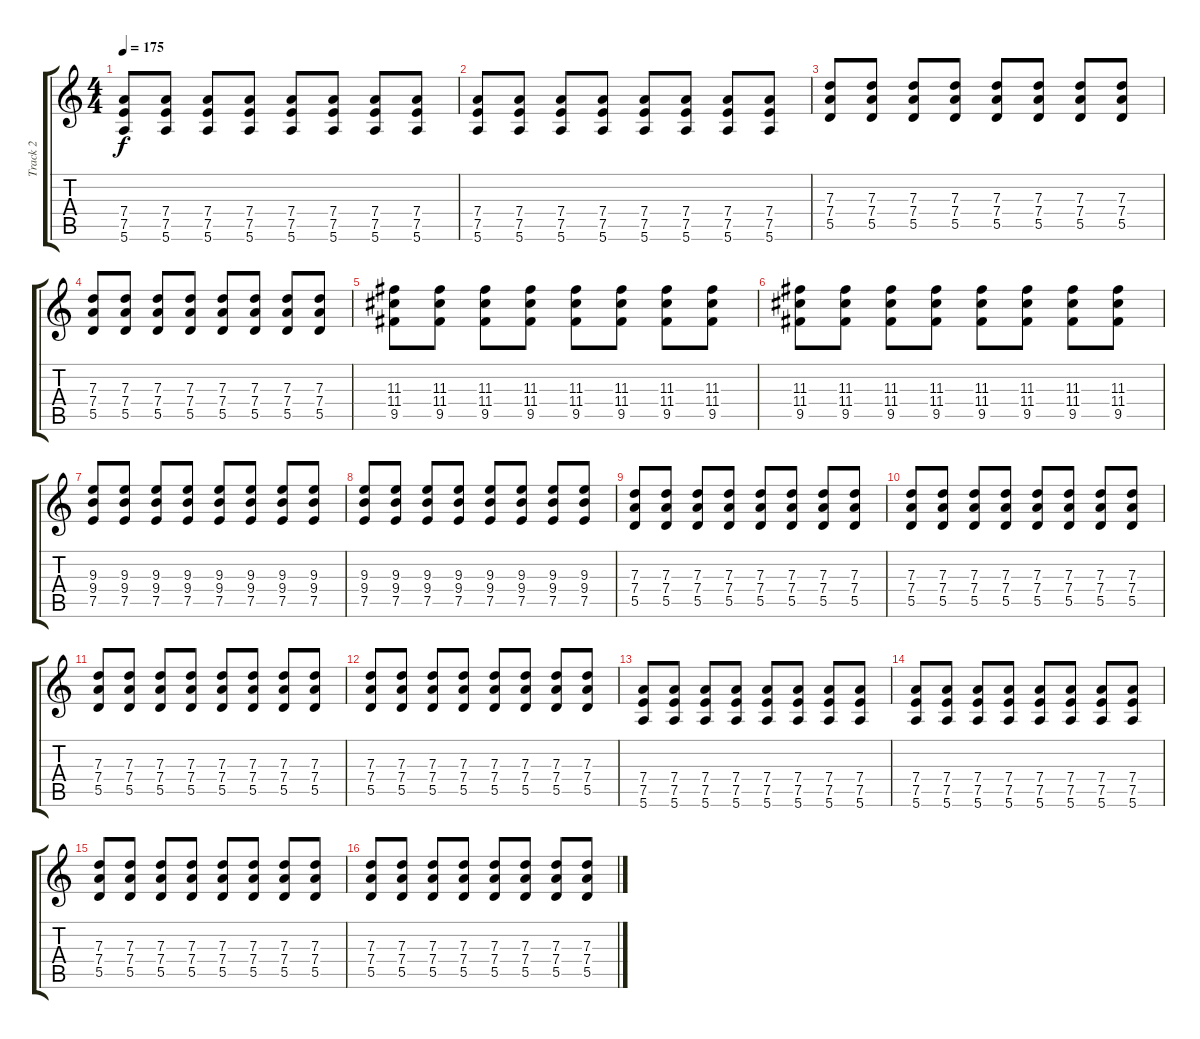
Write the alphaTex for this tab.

\track ("Track 2" "Track 2") {instrument overdrivenguitar}
\staff {score tabs}
\tuning (E4 B3 G3 D3 A2 E2) {hide}
\ts (4 4)
\tempo 175
\clef g2
\ks c
(7.4 7.5 5.6).8{dy f} (7.4 7.5 5.6).8 (7.4 7.5 5.6).8 (7.4 7.5 5.6).8 (7.4 7.5 5.6).8 (7.4 7.5 5.6).8 (7.4 7.5 5.6).8 (7.4 7.5 5.6).8 |
(7.4 7.5 5.6).8 (7.4 7.5 5.6).8 (7.4 7.5 5.6).8 (7.4 7.5 5.6).8 (7.4 7.5 5.6).8 (7.4 7.5 5.6).8 (7.4 7.5 5.6).8 (7.4 7.5 5.6).8 |
(7.3 7.4 5.5).8 (7.3 7.4 5.5).8 (7.3 7.4 5.5).8 (7.3 7.4 5.5).8 (7.3 7.4 5.5).8 (7.3 7.4 5.5).8 (7.3 7.4 5.5).8 (7.3 7.4 5.5).8 |
(7.3 7.4 5.5).8 (7.3 7.4 5.5).8 (7.3 7.4 5.5).8 (7.3 7.4 5.5).8 (7.3 7.4 5.5).8 (7.3 7.4 5.5).8 (7.3 7.4 5.5).8 (7.3 7.4 5.5).8 |
(11.3 11.4 9.5).8 (11.3 11.4 9.5).8 (11.3 11.4 9.5).8 (11.3 11.4 9.5).8 (11.3 11.4 9.5).8 (11.3 11.4 9.5).8 (11.3 11.4 9.5).8 (11.3 11.4 9.5).8 |
(11.3 11.4 9.5).8 (11.3 11.4 9.5).8 (11.3 11.4 9.5).8 (11.3 11.4 9.5).8 (11.3 11.4 9.5).8 (11.3 11.4 9.5).8 (11.3 11.4 9.5).8 (11.3 11.4 9.5).8 |
(9.3 9.4 7.5).8 (9.3 9.4 7.5).8 (9.3 9.4 7.5).8 (9.3 9.4 7.5).8 (9.3 9.4 7.5).8 (9.3 9.4 7.5).8 (9.3 9.4 7.5).8 (9.3 9.4 7.5).8 |
(9.3 9.4 7.5).8 (9.3 9.4 7.5).8 (9.3 9.4 7.5).8 (9.3 9.4 7.5).8 (9.3 9.4 7.5).8 (9.3 9.4 7.5).8 (9.3 9.4 7.5).8 (9.3 9.4 7.5).8 |
(7.3 7.4 5.5).8 (7.3 7.4 5.5).8 (7.3 7.4 5.5).8 (7.3 7.4 5.5).8 (7.3 7.4 5.5).8 (7.3 7.4 5.5).8 (7.3 7.4 5.5).8 (7.3 7.4 5.5).8 |
(7.3 7.4 5.5).8 (7.3 7.4 5.5).8 (7.3 7.4 5.5).8 (7.3 7.4 5.5).8 (7.3 7.4 5.5).8 (7.3 7.4 5.5).8 (7.3 7.4 5.5).8 (7.3 7.4 5.5).8 |
(7.3 7.4 5.5).8 (7.3 7.4 5.5).8 (7.3 7.4 5.5).8 (7.3 7.4 5.5).8 (7.3 7.4 5.5).8 (7.3 7.4 5.5).8 (7.3 7.4 5.5).8 (7.3 7.4 5.5).8 |
(7.3 7.4 5.5).8 (7.3 7.4 5.5).8 (7.3 7.4 5.5).8 (7.3 7.4 5.5).8 (7.3 7.4 5.5).8 (7.3 7.4 5.5).8 (7.3 7.4 5.5).8 (7.3 7.4 5.5).8 |
(7.4 7.5 5.6).8 (7.4 7.5 5.6).8 (7.4 7.5 5.6).8 (7.4 7.5 5.6).8 (7.4 7.5 5.6).8 (7.4 7.5 5.6).8 (7.4 7.5 5.6).8 (7.4 7.5 5.6).8 |
(7.4 7.5 5.6).8 (7.4 7.5 5.6).8 (7.4 7.5 5.6).8 (7.4 7.5 5.6).8 (7.4 7.5 5.6).8 (7.4 7.5 5.6).8 (7.4 7.5 5.6).8 (7.4 7.5 5.6).8 |
(7.3 7.4 5.5).8 (7.3 7.4 5.5).8 (7.3 7.4 5.5).8 (7.3 7.4 5.5).8 (7.3 7.4 5.5).8 (7.3 7.4 5.5).8 (7.3 7.4 5.5).8 (7.3 7.4 5.5).8 |
(7.3 7.4 5.5).8 (7.3 7.4 5.5).8 (7.3 7.4 5.5).8 (7.3 7.4 5.5).8 (7.3 7.4 5.5).8 (7.3 7.4 5.5).8 (7.3 7.4 5.5).8 (7.3 7.4 5.5).8
